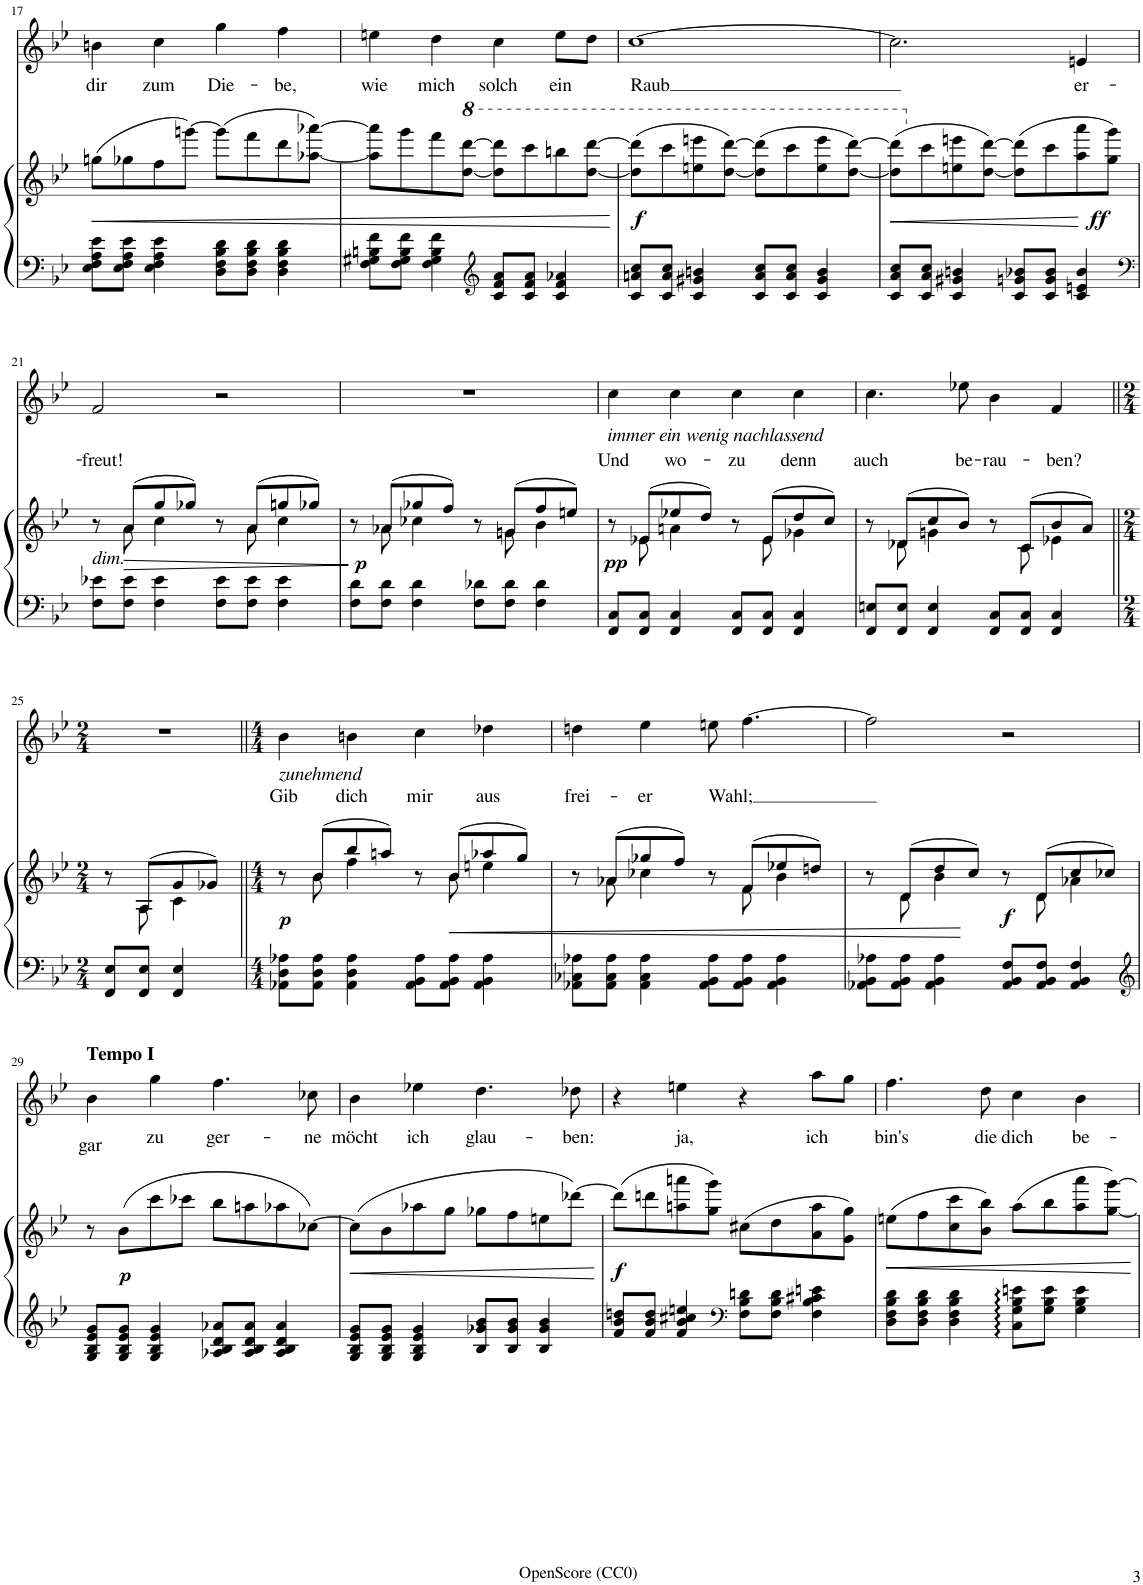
**kern	**kern	**dynam	**kern	**text
*part2	*part2	*part2	*part1	*part1
*staff3	*staff2	*staff2/3	*staff1	*staff1
*I"Piano	*	*	*I"Voice	*
*I'Pno	*	*	*	*
!!LO:PB:g=z
*clefF4	*clefG2	*	*clefG2	*
*k[b-e-]	*k[b-e-]	*	*k[b-e-]	*
*M4/4	*M4/4	*	*M4/4	*
=17	=17	=17	=17	=17
!	!	!LO:HP:b	!	!LO:LY:b
8E-\ 8F\ 8A\ 8e-\L	(8ggn\L	<	4bn\	dir
8E-\ 8F\ 8A\ 8e-\J	8gg-X\	.	.	.
!	!	!	!	!LO:LY:b
4E-\ 4F\ 4A\ 4e-\	8ff\	.	4cc\	zum
.	[8gggn\J)	.	.	.
!	!	!	!	!LO:LY:b
8D\ 8F\ 8B-\ 8d\L	(8ggg\L]	.	4gg\	Die-
8D\ 8F\ 8B-\ 8d\J	8fff\	.	.	.
!	!	!	!	!LO:LY:b
4D\ 4F\ 4B-\ 4d\	8ddd\	.	4ff\	-be,
.	[8aa-X\ [8aaa-X\J)	.	.	.
=18	=18	=18	=18	=18
!	!	!	!	!LO:LY:b
8F\ 8G#X\ 8Bn\ 8f\L	8aa-\] 8aaa-\]L	.	4een\	wie
8F\ 8G#\ 8B\ 8f\J	8ggg\	.	.	.
!	!	!	!	!LO:LY:b
4F\ 4G#\ 4B\ 4f\	8fff\	.	4dd\	mich
*	*8va	*	*	*
.	[8ddd\ [8dddd\J	.	.	.
*clefG2	*	*	*	*
!	!	!	!	!LO:LY:b
8c/ 8f/ 8a/L	8ddd\] 8dddd\]L	.	4cc\	solch
8c/ 8f/ 8a/J	8cccc\	.	.	.
!	!	!	!	!LO:LY:b
4c/ 4f/ 4a-X/	8bbbn\	.	8ee\L	ein
.	[8ddd\ [8dddd\J	.	8dd\J	.
.	.	[	.	.
=19	=19	=19	=19	=19
!	!	!LO:DY:b	!	!LO:LY:b
8c/ 8an/ 8cc/L	(8ddd\] 8dddd\]L	f	[1cc	Raub
8c/ 8a/ 8cc/J	8cccc\	.	.	.
4c/ 4g#X/ 4bn/	8eeen\ 8eeeen\	.	.	.
.	[8ddd\ [8dddd\J)	.	.	.
8c/ 8a/ 8cc/L	(8ddd\] 8dddd\]L	.	.	.
8c/ 8a/ 8cc/J	8cccc\	.	.	.
4c/ 4g#/ 4b/	8eee\ 8eeee\	.	.	.
.	[8ddd\ [8dddd\J)	.	.	.
=20	=20	=20	=20	=20
!	!	!LO:HP:b	!	!
8c/ 8a/ 8cc/L	(8ddd\] 8dddd\]L	<	2.cc\]	.
*	*X8va	*	*	*
8c/ 8a/ 8cc/J	8ccc\	.	.	.
4c/ 4g#X/ 4bn/	8een\ 8eeen\	.	.	.
.	[8dd\ [8ddd\J)	.	.	.
8c/ 8gn/ 8b-X/L	(8dd\] 8ddd\]L	.	.	.
8c/ 8g/ 8b-/J	8ccc\	.	.	.
!	!	!LO:DY:n=1:b	!	!LO:LY:b
4c/ 4en/ 4b-/	8aa\ 8aaa\	[ ff	4en/	er-
.	8gg\ 8ggg\J)	.	.	.
!!LO:LB:g=z
=21	=21	=21	=21	=21
*clefF4	*	*	*	*
*	*^	*	*	*
!	!LO:TX:b:i:t=dim.	!	!	!	!
!	!	!	!	!	!LO:LY:b
8F\ 8e-X\L	8r	8ryy	.	2f/	-freut!
!	!	!	!LO:HP:b	!	!
8F\ 8e-\J	(8a/L	8a\	>	.	.
4F\ 4e-\	8gg/	4cc\	.	.	.
.	8gg-X/J)	.	.	.	.
8F\ 8e-\L	8r	8ryy	.	2r	.
8F\ 8e-\J	(8a/L	8a\	.	.	.
4F\ 4e-\	8ggn/	4cc\	.	.	.
.	8gg-X/J)	.	.	.	.
*	*v	*v	*	*	*
.	.	]	.	.
=22	=22	=22	=22	=22
*	*^	*	*	*
!	!	!	!LO:DY:b	!	!
8F\ 8d\L	8r	8ryy	p	1r	.
8F\ 8d\J	(8a-X/L	8a-\	.	.	.
4F\ 4d\	8gg-X/	4cc-X\	.	.	.
.	8ff/J)	.	.	.	.
8F\ 8d-X\L	8r	8ryy	.	.	.
8F\ 8d-\J	(8gn/L	8g\	.	.	.
4F\ 4d-\	8ff/	4b-\	.	.	.
.	8een/J)	.	.	.	.
=23	=23	=23	=23	=23	=23
!	!	!	!	!LO:TX:b:i:t=immer ein wenig nachlassend	!
!	!	!	!LO:DY:b	!	!LO:LY:b
8FF/ 8C/L	8r	8ryy	pp	4cc\	Und
8FF/ 8C/J	(8e-X/L	8e-\	.	.	.
!	!	!	!	!	!LO:LY:b
4FF/ 4C/	8ee-X/	4an\	.	4cc\	wo-
.	8dd/J)	.	.	.	.
!	!	!	!	!	!LO:LY:b
8FF/ 8C/L	8r	8ryy	.	4cc\	-zu
8FF/ 8C/J	(8e-/L	8e-\	.	.	.
!	!	!	!	!	!LO:LY:b
4FF/ 4C/	8dd/	4g-X\	.	4cc\	denn
.	8cc/J)	.	.	.	.
=24	=24	=24	=24	=24	=24
!	!	!	!	!	!LO:LY:b
8FF/ 8En/L	8r	8ryy	.	4.cc\	auch
8FF/ 8E/J	(8d-X/L	8d-\	.	.	.
4FF/ 4E/	8cc/	4gn\	.	.	.
!	!	!	!	!	!LO:LY:b
.	8b-/J)	.	.	8ee-X\	be-
!	!	!	!	!	!LO:LY:b
8FF/ 8C/L	8r	8ryy	.	4b-\	-rau-
8FF/ 8C/J	(8c/L	8c\	.	.	.
!	!	!	!	!	!LO:LY:b
4FF/ 4C/	8b-/	4e-X\	.	4f/	-ben?
.	8a/J)	.	.	.	.
!!LO:LB:g=z
=25||	=25||	=25||	=25||	=25||	=25||
*M2/4	*M2/4	*	*	*M2/4	*
8FF/ 8E-/L	8r	8ryy	.	2r	.
8FF/ 8E-/J	(8A/L	8A\	.	.	.
4FF/ 4E-/	8g/	4c\	.	.	.
.	8g-X/J)	.	.	.	.
=26||	=26||	=26||	=26||	=26||	=26||
*M4/4	*M4/4	*	*	*M4/4	*
!	!	!	!	!LO:TX:b:i:t=zunehmend	!
!	!	!	!LO:DY:b	!	!LO:LY:b
8AA-X\ 8D\ 8A-X\L	8r	8ryy	p	4b-\	Gib
8AA-\ 8D\ 8A-\J	(8b-/L	8b-\	.	.	.
!	!	!	!	!	!LO:LY:b
4AA-\ 4D\ 4A-\	8bb-/	4ff\	.	4bn\	dich
.	8aan/J)	.	.	.	.
!	!	!	!	!	!LO:LY:b
8AA-\ 8BB-\ 8A-\L	8r	8ryy	.	4cc\	mir
!	!	!	!LO:HP:b	!	!
8AA-\ 8BB-\ 8A-\J	(8b-/L	8b-\	<	.	.
!	!	!	!	!	!LO:LY:b
4AA-\ 4BB-\ 4A-\	8aa-X/	4een\	.	4dd-X\	aus
.	8gg/J)	.	.	.	.
=27	=27	=27	=27	=27	=27
!	!	!	!	!	!LO:LY:b
8AA-X\ 8C-X\ 8A-X\L	8r	8ryy	.	4ddn\	frei-
8AA-\ 8C-\ 8A-\J	(8a-X/L	8a-\	.	.	.
!	!	!	!	!	!LO:LY:b
4AA-\ 4C-\ 4A-\	8gg-X/	4cc-X\	.	4ee-\	-er
.	8ff/J)	.	.	.	.
!	!	!	!	!	!LO:LY:b
8AA-\ 8BB-\ 8A-\L	8r	8ryy	.	8een\	Wahl;
8AA-\ 8BB-\ 8A-\J	(8f/L	8f\	.	[4.ff\	.
4AA-\ 4BB-\ 4A-\	8ee-X/	4b-\	.	.	.
.	8ddn/J)	.	.	.	.
=28	=28	=28	=28	=28	=28
8AA-X\ 8BB-\ 8A-X\L	8r	8ryy	.	2ff\]	.
8AA-\ 8BB-\ 8A-\J	(8d/L	8d\	.	.	.
4AA-\ 4BB-\ 4A-\	8dd/	4b-\	.	.	.
.	8cc/J)	.	[	.	.
!	!	!	!LO:DY:b	!	!
8AA-/ 8BB-/ 8F/L	8r	8ryy	f	2r	.
8AA-/ 8BB-/ 8F/J	(8d/L	8d\	.	.	.
4AA-/ 4BB-/ 4F/	8cc/	4a-X\	.	.	.
.	8cc-X/J)	.	.	.	.
*	*v	*v	*	*	*
!!LO:LB:g=z
=29	=29	=29	=29	=29
*clefG2	*	*	*	*
!	!	!	!LO:TX:a:B:t=Tempo I	!
!	!	!	!	!LO:LY:b
8G/ 8B-/ 8e-/ 8g/L	8r	.	4b-\	gar
!	!	!LO:DY:b	!	!
8G/ 8B-/ 8e-/ 8g/J	(8b-\L	p	.	.
!	!	!	!	!LO:LY:b
4G/ 4B-/ 4e-/ 4g/	8ccc\	.	4gg\	zu
.	8ccc-X\J	.	.	.
!	!	!	!	!LO:LY:b
8A-X/ 8B-/ 8d/ 8a-X/L	8bb-\L	.	4.ff\	ger-
8A-/ 8B-/ 8d/ 8a-/J	8aan\	.	.	.
4A-/ 4B-/ 4d/ 4a-/	8aa-X\	.	.	.
!	!	!	!	!LO:LY:b
.	[8cc-X\J)	.	8cc-X\	-ne
=30	=30	=30	=30	=30
!	!	!LO:HP:b	!	!LO:LY:b
8G/ 8B-/ 8e-/ 8g/L	(8cc-\L]	<	4b-\	möcht
8G/ 8B-/ 8e-/ 8g/J	8b-\	.	.	.
!	!	!	!	!LO:LY:b
4G/ 4B-/ 4e-/ 4g/	8aa-X\	.	4ee-X\	ich
.	8gg\J	.	.	.
!	!	!	!	!LO:LY:b
8B-/ 8g-X/ 8b-/L	8gg-X\L	.	4.dd\	glau-
8B-/ 8g-/ 8b-/J	8ff\	.	.	.
4B-/ 4g-/ 4b-/	8een\	.	.	.
!	!	!	!	!LO:LY:b
.	[8ddd-X\J)	.	8dd-X\	-ben:
.	.	[	.	.
=31	=31	=31	=31	=31
!	!	!LO:DY:b	!	!
8f/ 8b-/ 8ddn/L	(8ddd-\L]	f	4r	.
8f/ 8b-/ 8dd/J	8dddn\	.	.	.
!	!	!	!	!LO:LY:b
4f/ 4b-/ 4cc#X/ 4een/	8aan\ 8aaan\	.	4een\	ja,
.	8gg\ 8ggg\J)	.	.	.
*clefF4	*	*	*	*
8F\ 8B-\ 8dn\L	(8cc#X\L	.	4r	.
8F\ 8B-\ 8d\J	8dd\	.	.	.
!	!	!	!	!LO:LY:b
4F\ 4B-\ 4c#X\ 4en\	8a\ 8aa\	.	8aa\L	ich
.	8g\ 8gg\J)	.	8gg\J	.
=32	=32	=32	=32	=32
!	!	!LO:HP:b	!	!LO:LY:b
8D\ 8F\ 8B-\ 8d\L	(8een\L	<	4.ff\	bin's
8D\ 8F\ 8B-\ 8d\J	8ff\	.	.	.
4D\ 4F\ 4B-\ 4d\	8cc\ 8ccc\	.	.	.
!	!	!	!	!LO:LY:b
.	8b-\ 8bb-\J)	.	8dd\	die
!	!	!	!	!LO:LY:b
8C\ 8G\ 8B-\ 8en\L	(8aa\L	.	4cc\	dich
8G\ 8B-\ 8e\J	8bb-\	.	.	.
!	!	!	!	!LO:LY:b
4G\ 4B-\ 4e\	8aa\ 8aaa\	.	4b-\	be-
.	[8gg\ [8ggg\J)	.	.	.
.	.	[	.	.
=	=	=	=	=
*-	*-	*-	*-	*-
